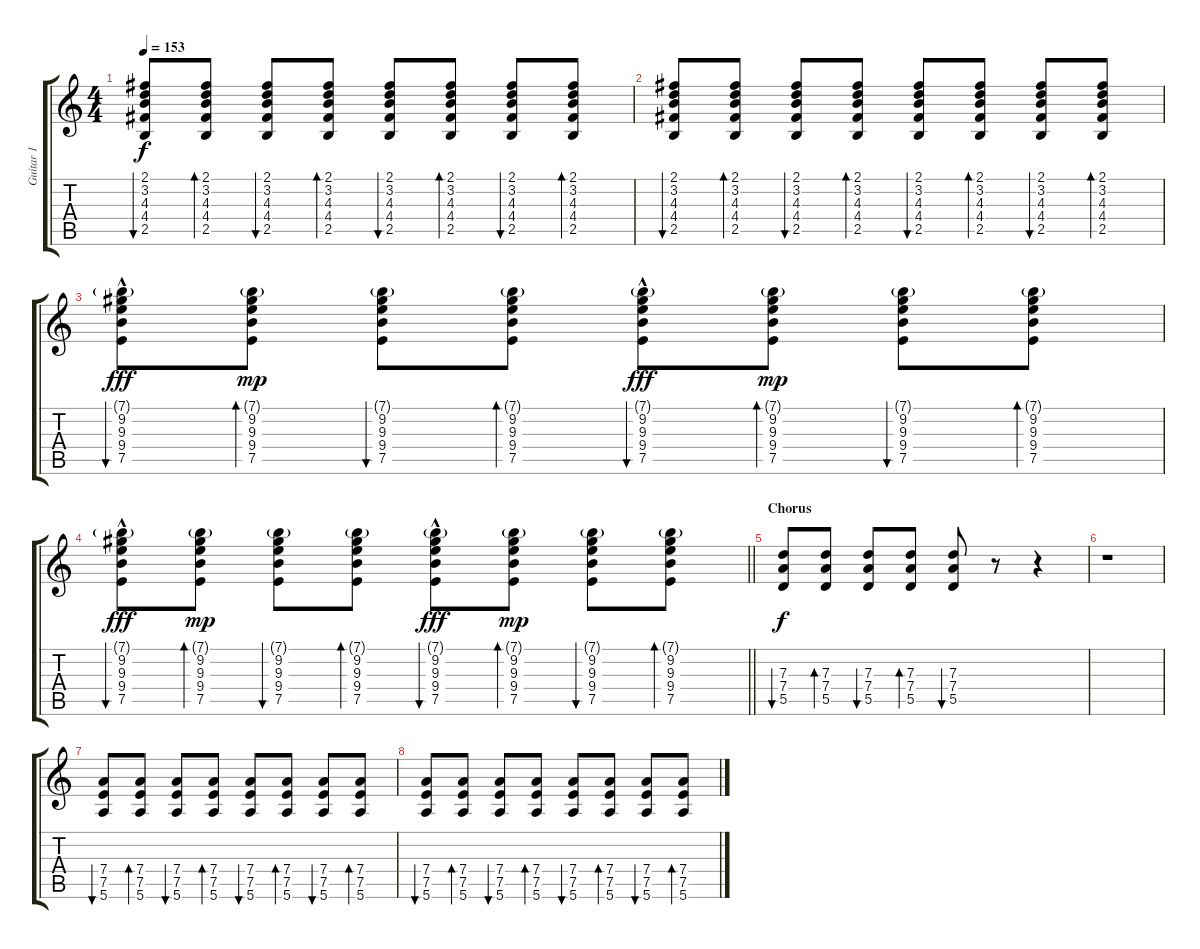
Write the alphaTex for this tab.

\track ("Guitar 1" "Guitar 1") {instrument acousticguitarnylon}
\staff {score tabs}
\tuning (E4 B3 G3 D3 A2 E2) {hide}
\ts (4 4)
\tempo 153
\clef g2
\ks c
(2.1 3.2 4.3 4.4 2.5).8{bu 60 dy f} (2.1 3.2 4.3 4.4 2.5).8{bd 60} (2.1 3.2 4.3 4.4 2.5).8{bu 60} (2.1 3.2 4.3 4.4 2.5).8{bd 60} (2.1 3.2 4.3 4.4 2.5).8{bu 60} (2.1 3.2 4.3 4.4 2.5).8{bd 60} (2.1 3.2 4.3 4.4 2.5).8{bu 60} (2.1 3.2 4.3 4.4 2.5).8{bd 60} |
(2.1 3.2 4.3 4.4 2.5).8{bu 60} (2.1 3.2 4.3 4.4 2.5).8{bd 60} (2.1 3.2 4.3 4.4 2.5).8{bu 60} (2.1 3.2 4.3 4.4 2.5).8{bd 60} (2.1 3.2 4.3 4.4 2.5).8{bu 60} (2.1 3.2 4.3 4.4 2.5).8{bd 60} (2.1 3.2 4.3 4.4 2.5).8{bu 60} (2.1 3.2 4.3 4.4 2.5).8{bd 60} |
(7.1{g} 9.2 9.3 9.4 7.5{hac}).8{bu 60 dy fff} (7.1{g} 9.2 9.3 9.4 7.5).8{bd 60 dy mp} (7.1{g} 9.2 9.3 9.4 7.5).8{bu 60} (7.1{g} 9.2 9.3 9.4 7.5).8{bd 60} (7.1{g} 9.2 9.3 9.4 7.5{hac}).8{bu 60 dy fff} (7.1{g} 9.2 9.3 9.4 7.5).8{bd 60 dy mp} (7.1{g} 9.2 9.3 9.4 7.5).8{bu 60} (7.1{g} 9.2 9.3 9.4 7.5).8{bd 60} |
\barLineRight lightlight
(7.1{g} 9.2 9.3 9.4 7.5{hac}).8{bu 60 dy fff} (7.1{g} 9.2 9.3 9.4 7.5).8{bd 60 dy mp} (7.1{g} 9.2 9.3 9.4 7.5).8{bu 60} (7.1{g} 9.2 9.3 9.4 7.5).8{bd 60} (7.1{g} 9.2 9.3 9.4 7.5{hac}).8{bu 60 dy fff} (7.1{g} 9.2 9.3 9.4 7.5).8{bd 60 dy mp} (7.1{g} 9.2 9.3 9.4 7.5).8{bu 60} (7.1{g} 9.2 9.3 9.4 7.5).8{bd 60} |
\section ("" "Chorus")
(7.3 7.4 5.5).8{bu 60 dy f} (7.3 7.4 5.5).8{bd 60} (7.3 7.4 5.5).8{bu 60} (7.3 7.4 5.5).8{bd 60} (7.3 7.4 5.5).8{bu 60} r.8 r.4 |
r.1 |
(7.4 7.5 5.6).8{bu 60} (7.4 7.5 5.6).8{bd 60} (7.4 7.5 5.6).8{bu 60} (7.4 7.5 5.6).8{bd 60} (7.4 7.5 5.6).8{bu 60} (7.4 7.5 5.6).8{bd 60} (7.4 7.5 5.6).8{bu 60} (7.4 7.5 5.6).8{bd 60} |
(7.4 7.5 5.6).8{bu 60} (7.4 7.5 5.6).8{bd 60} (7.4 7.5 5.6).8{bu 60} (7.4 7.5 5.6).8{bd 60} (7.4 7.5 5.6).8{bu 60} (7.4 7.5 5.6).8{bd 60} (7.4 7.5 5.6).8{bu 60} (7.4 7.5 5.6).8{bd 60}
